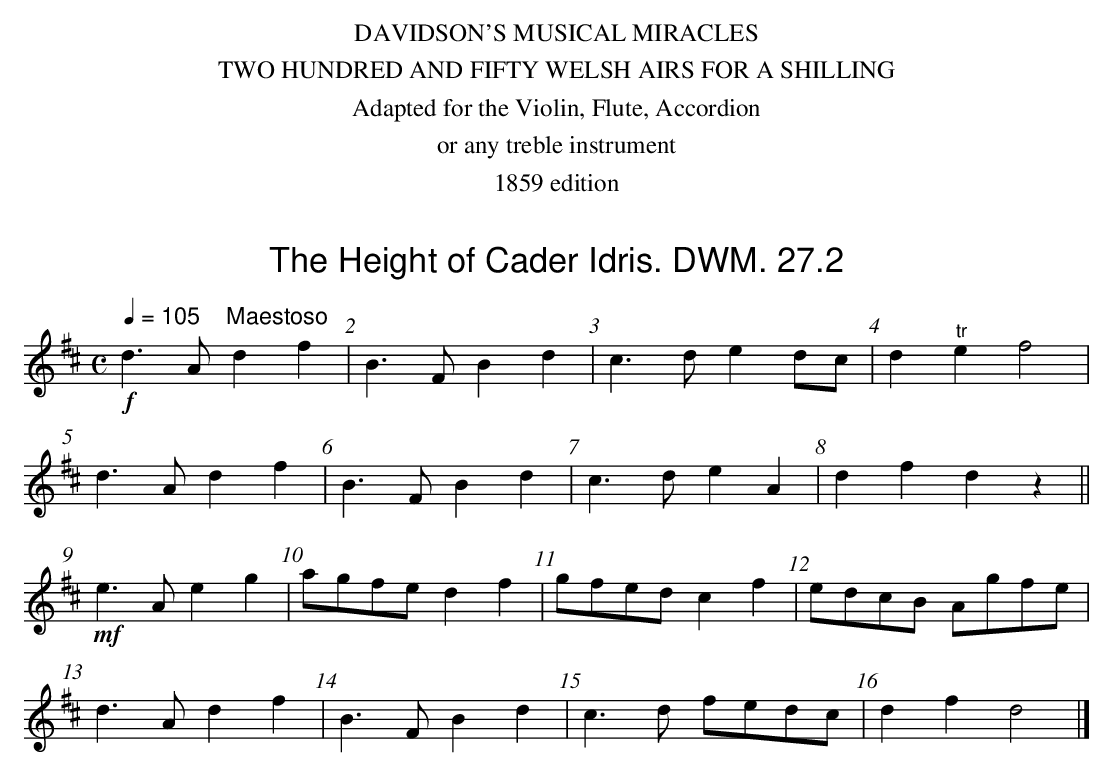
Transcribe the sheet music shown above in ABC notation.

X:1
T:Height of Cader Idris. DWM. 27.2, The
M:C
L:1/8
Q:1/4=105 "    Maestoso
K:D
!f!d3A d2f2|B3F B2d2|c3d e2 dc|d2 "^tr"e2 f4|
d3A d2f2|B3F B2d2|c3d e2A2|d2f2d2z2||
!mf!e3A e2g2|agfe d2f2|gfed c2f2|edcB Agfe|
d3A d2f2|B3F B2d2|c3d fedc|d2f2 d4|]
